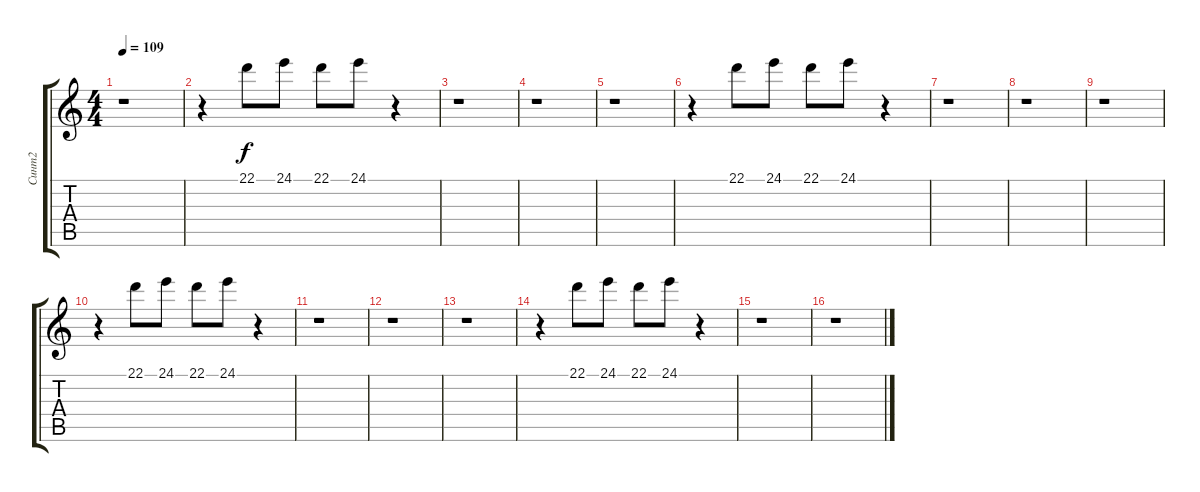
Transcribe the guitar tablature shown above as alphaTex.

\track ("Синт2" "Синт2") {instrument rockorgan}
\staff {score tabs}
\tuning (E4 B3 G3 D3 A2 E2) {hide}
\ts (4 4)
\tempo 109
\clef g2
\ks c
r.1{dy f} |
r.4 22.1.8 24.1.8 22.1.8 24.1.8 r.4 |
r.1 |
r.1 |
r.1 |
r.4 22.1.8 24.1.8 22.1.8 24.1.8 r.4 |
r.1 |
r.1 |
r.1 |
r.4 22.1.8 24.1.8 22.1.8 24.1.8 r.4 |
r.1 |
r.1 |
r.1 |
r.4 22.1.8 24.1.8 22.1.8 24.1.8 r.4 |
r.1 |
r.1
